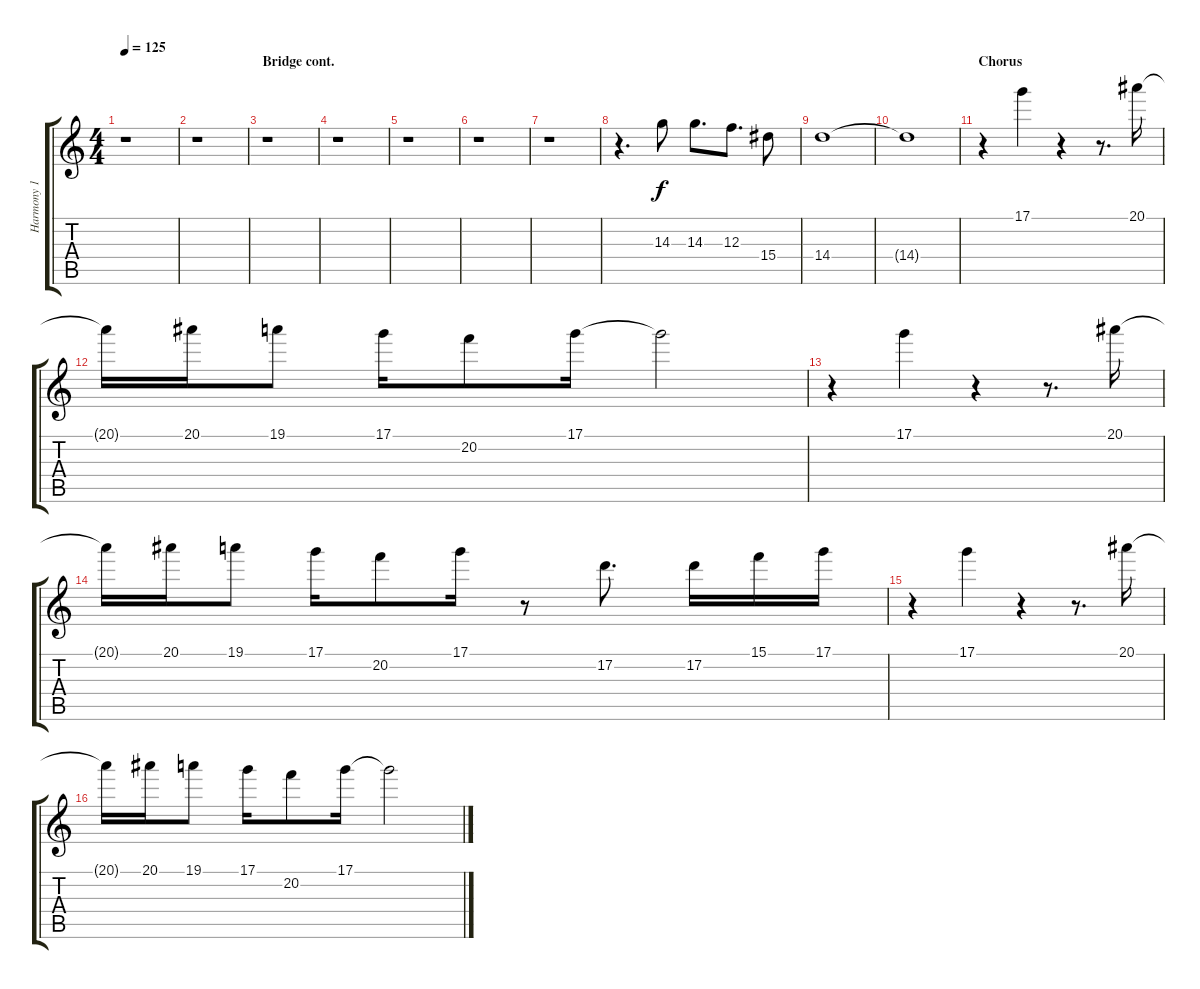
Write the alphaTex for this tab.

\track ("Harmony 1" "Harmony 1") {instrument overdrivenguitar}
\staff {score tabs}
\tuning (D4 A3 F3 C3 G2 C2) {hide}
\ts (4 4)
\tempo 125
\clef g2
\ks aminor
r.1{dy f} |
r.1 |
\section ("" "Bridge cont.")
r.1 |
r.1 |
r.1 |
r.1 |
r.1 |
r.4{d} 14.3.8 14.3.8{d} 12.3.8{d} 15.4.8 |
14.4.1 |
14.4{t}.1 |
\section ("" "Chorus")
r.4 17.1.4 r.4 r.8{d} 20.1.16 |
20.1{t}.16 20.1.16 19.1.8 17.1.16 20.2.8 17.1.16 17.1{t}.2 |
r.4 17.1.4 r.4 r.8{d} 20.1.16 |
20.1{t}.16 20.1.16 19.1.8 17.1.16 20.2.8 17.1.16 r.8 17.2.8{d} 17.2.16 15.1.16 17.1.16 |
r.4 17.1.4 r.4 r.8{d} 20.1.16 |
20.1{t}.16 20.1.16 19.1.8 17.1.16 20.2.8 17.1.16 17.1{t}.2
